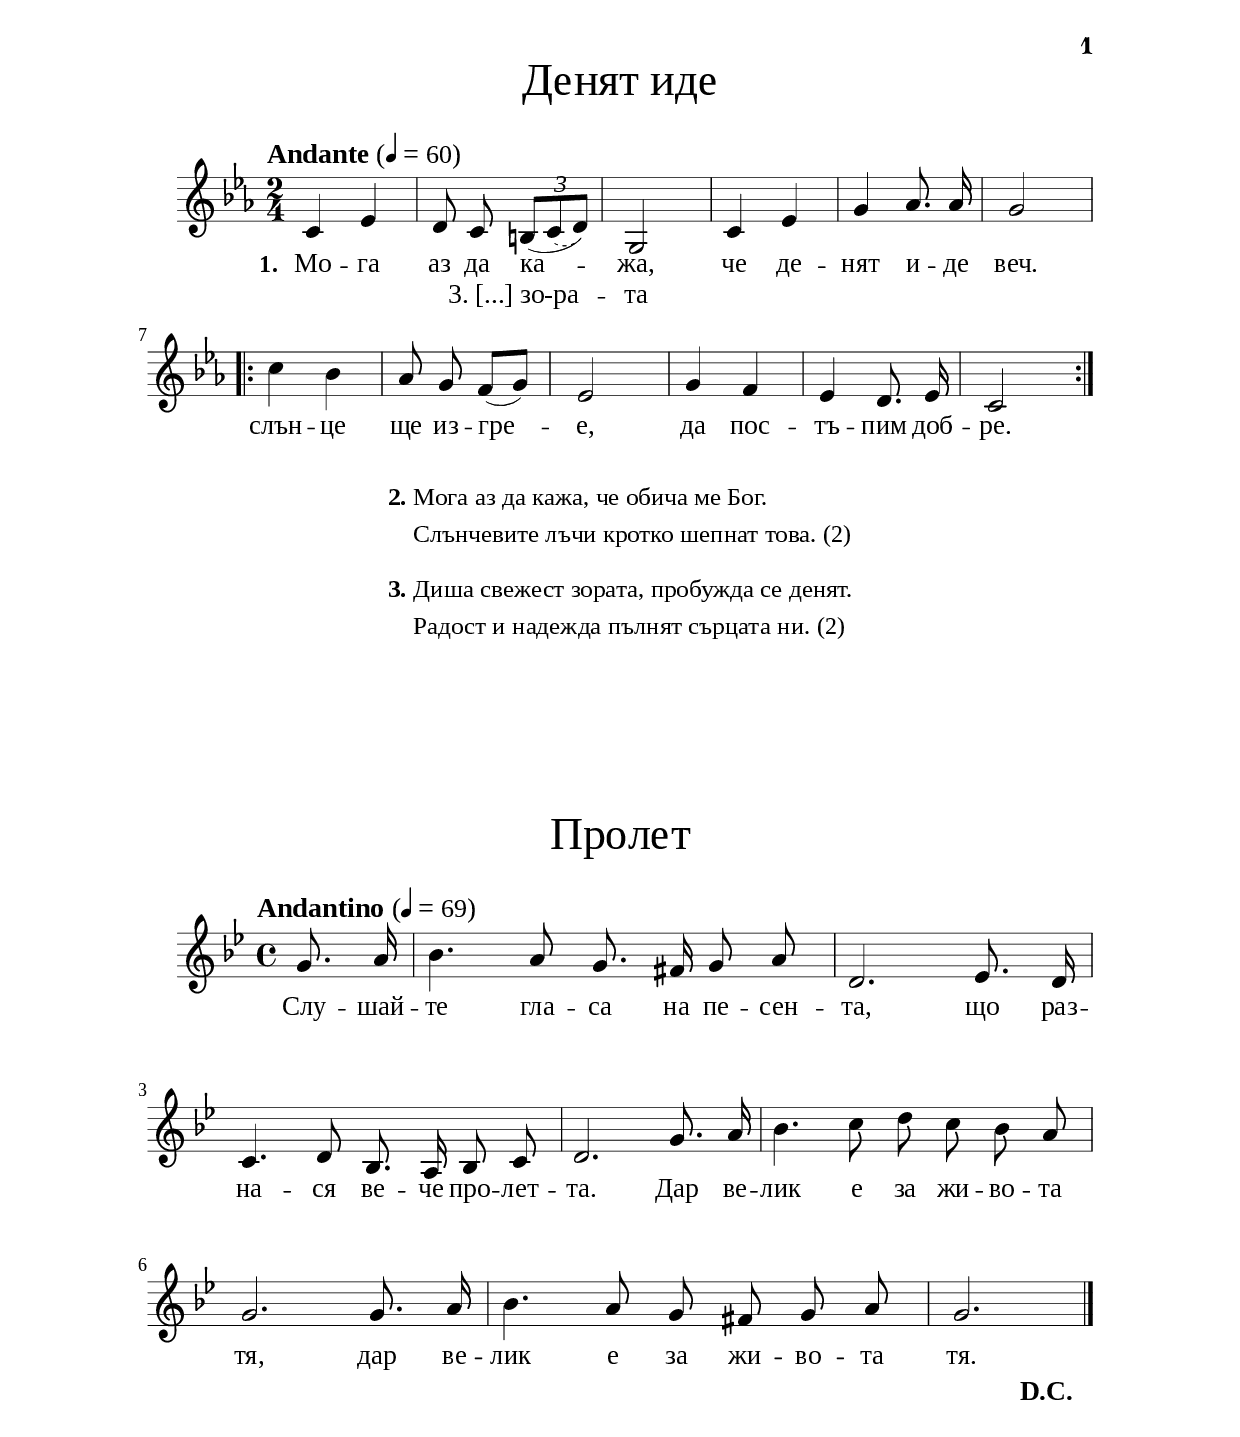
\version "2.24.4"

% include paper part and global functions
\include "include/globals.ily"

\bookpart {
  \label #'ref118_1
  \tocItem \markup "Денят иде"
  \include "include/bookpart-paper.ily"
  \score {
    \include "include/score-layout.ily"

    \new Voice \absolute {
      \clef treble
      \key c \minor
      \time 2/4
      \tempoFunc "Andante" 4 "60"
      \autoBeamOff

      c'4 es'4 | d'8  c'8  \tuplet 3/2 { b8\=1([ \slurDashed c'8\=2(d'8\=2)\=1)] } \slurSolid | g2 | c'4 es'4 | g'4 as'8. as'16 | g'2 | \break

      \bar ".|:-|"    c''4 bes' | as'8 g'8 f' [(g') ] | es'2 | g'4 f' | es'4 d'8. es'16| c'2 \bar ":|." \break
    }

    \addlyrics {
      \set stanza = "1. " Мо -- га аз да ка -- жа, че де -- нят и -- де веч.

      слън -- це ще из -- гре -- е, да пос -- тъ -- пим доб -- ре.
    }

    \addlyrics {
      " " " " " " " 3. [...]" зо-ра -- та
    }

    \header {
      title = \titleFunc #'ref_desc_8 "Денят иде" " Denjat ide"
    }

    \midi{}

  } % score

  \markup \abs-fontsize #12 \override #`(baseline-skip . ,bgCoupletBaselineSkip){
    \fill-line {
      \column {
        \line {
          \bold "2."
          \column {
            "Мога аз да кажа, че обича ме Бог."
            "Слънчевите лъчи кротко шепнат това. (2)"
          }
        }
        \vspace #1
        \line {
          \bold "3."
          \column {
            "Диша свежест зората, пробужда се денят."
            "Радост и надежда пълнят сърцата ни. (2)"
          }
        }
      }
    }
  }



  \markup \vspace #5

  \label #'ref118_2
  \tocItem \markup "Пролет"
  \include "include/bookpart-paper.ily"
  \score {
    \include "include/score-layout.ily"

    \new Voice \absolute{
      \clef treble
      \key g \minor
      \time 4/4
      \tempoFunc "Andantino" 4 "69"
      \autoBeamOff
      \partial 4
      g'8. a'16 | bes'4. a'8 g'8. fis'16 g'8 a'8 | d'2. es'8. d'16 | \break

      c'4. d'8 bes8. a16 bes8 c'8  d'2. g'8. a'16 | bes'4. c''8 d''8 c''8 bes'8 a'8 |\break |

      g'2. g'8. a'16 | bes'4. a'8 g'8 fis'8 g'8 a'8 | g'2. \bar "|."
    }

    \addlyrics {
      Слу  --  шай  --
      те   гла  --  са   на   пе  --  сен  --  та,   що   раз  --  на  --
      ся   ве  --  че   про  --  лет  --  та.   Дар   ве  --  лик   е
      за   жи  --  во  --  та   тя,   дар   ве  --  лик   е   за   жи  --
      во  -- та тя.
    }

    \header {
      title = \titleFunc #'ref_desc_11 "Пролет" "Prolet"
    }

    \midi{}

  } % score

  \markup \dc-one "D.C."

  % \markup \fontsize #bgCoupletFontSize {
  %   \hspace #18
  %   \override #`(baseline-skip . ,bgCoupletBaselineSkip)
  %   \column {
  %     \line { 2. Красота, ухание се лей,  }
  %     \line {   "   "  изобилно блика радостта,}
  %     \line {   "   " Слушайте и пейте в пролетта, }
  %     \line {   "   " слушайте и пейте в пролетта. }
  %   }

  % } % markup


} % bookpart

